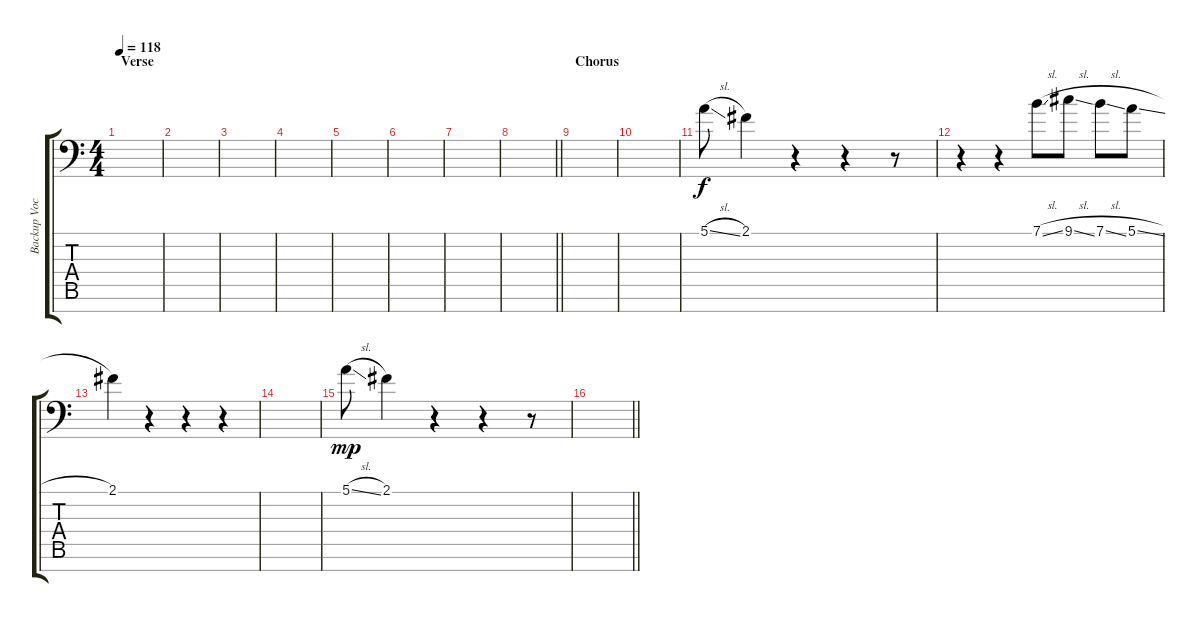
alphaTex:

\track ("Backup Vocals" "Backup Voc") {instrument lead6voice}
\staff {score tabs}
\tuning (E4 B3 G3 D3 A2 E2 C-1) {hide}
\ts (4 4)
\section ("" "Verse")
\tempo 118
\clef f4
\ks c
|
|
|
|
|
|
|
\barLineRight lightlight
|
\section ("" "Chorus")
|
|
5.1{sl}.8 2.1.4 r.4 r.4 r.8 |
r.4 r.4 7.1{sl}.8{dy f} 9.1{sl}.8 7.1{sl}.8 5.1{sl}.8 |
2.1.4 r.4 r.4 r.4 |
|
5.1{sl}.8{dy mp} 2.1.4 r.4 r.4 r.8 |
\barLineRight lightlight
